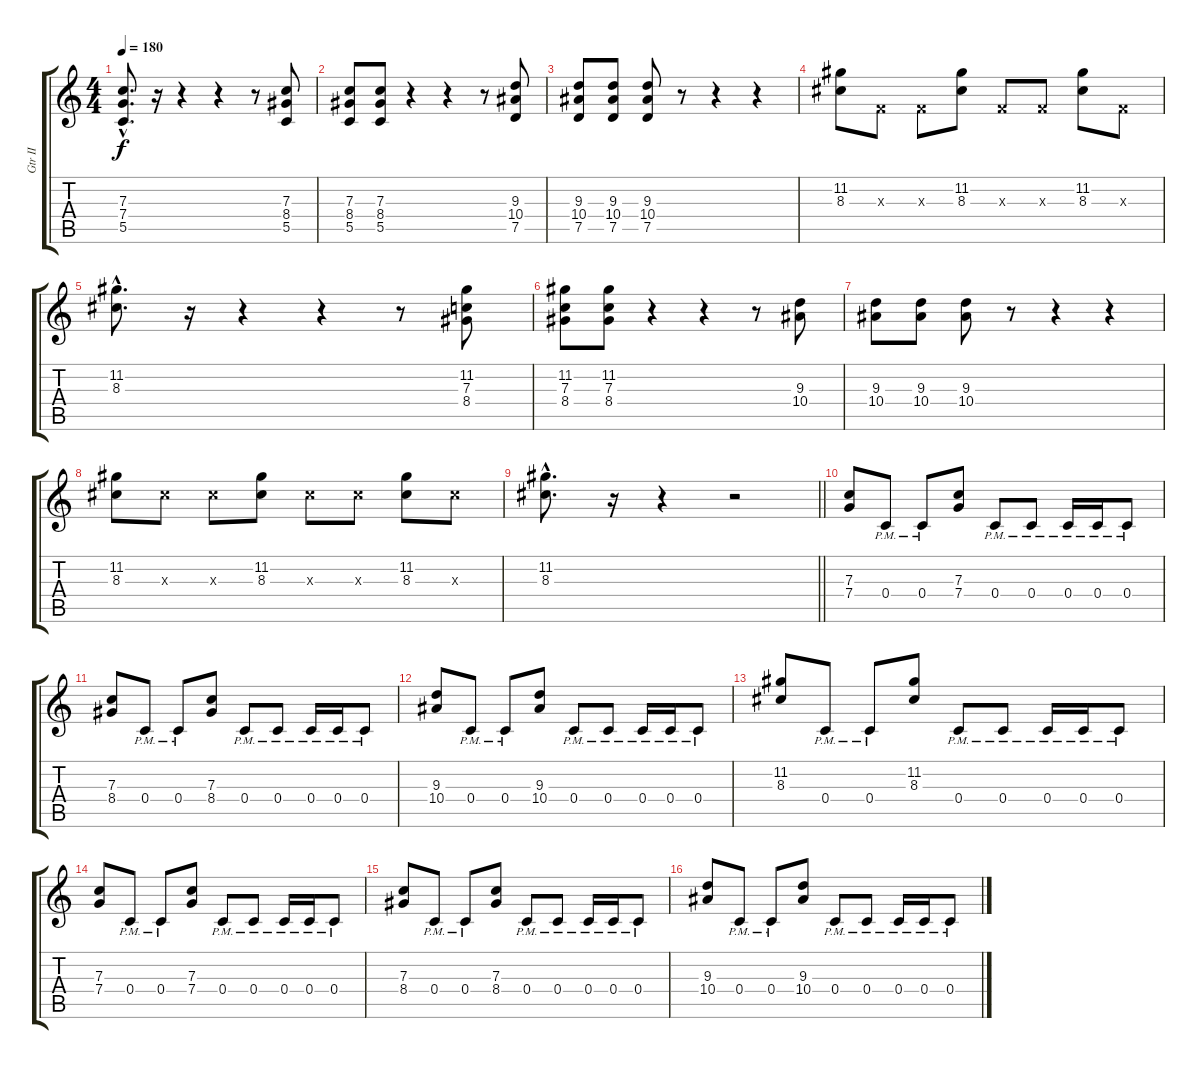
\track ("Gtr II" "Gtr II") {instrument distortionguitar}
\staff {score tabs}
\tuning (D4 A3 F3 C3 G2 D2) {hide}
\ts (4 4)
\tempo 180
\clef g2
\ks c
(7.3{hac} 7.4{hac} 5.5{hac}).8{d dy f instrument distortionguitar} r.16 r.4 r.4 r.8 (7.3 8.4 5.5).8 |
(7.3 8.4 5.5).8 (7.3 8.4 5.5).8 r.4 r.4 r.8 (9.3 10.4 7.5).8 |
(9.3 10.4 7.5).8 (9.3 10.4 7.5).8 (9.3 10.4 7.5).8 r.8 r.4 r.4 |
(11.2 8.3).8 0.3{x}.8 0.3{x}.8 (11.2 8.3).8 0.3{x}.8 0.3{x}.8 (11.2 8.3).8 0.3{x}.8 |
(11.2{hac} 8.3{hac}).8{d} r.16 r.4 r.4 r.8 (11.2 7.3 8.4).8 |
(11.2 7.3 8.4).8 (11.2 7.3 8.4).8 r.4 r.4 r.8 (9.3 10.4).8 |
(9.3 10.4).8 (9.3 10.4).8 (9.3 10.4).8 r.8 r.4 r.4 |
(11.2 8.3).8 8.3{x}.8 8.3{x}.8 (11.2 8.3).8 8.3{x}.8 8.3{x}.8 (11.2 8.3).8 8.3{x}.8 |
\barLineRight lightlight
(11.2{hac} 8.3{hac}).8{d} r.16 r.4 r.2 |
(7.3 7.4).8 0.4{pm}.8 0.4{pm}.8 (7.3 7.4).8 0.4{pm}.8 0.4{pm}.8 0.4{pm}.16 0.4{pm}.16 0.4{pm}.8 |
(7.3 8.4).8 0.4{pm}.8 0.4{pm}.8 (7.3 8.4).8 0.4{pm}.8 0.4{pm}.8 0.4{pm}.16 0.4{pm}.16 0.4{pm}.8 |
(9.3 10.4).8 0.4{pm}.8 0.4{pm}.8 (9.3 10.4).8 0.4{pm}.8 0.4{pm}.8 0.4{pm}.16 0.4{pm}.16 0.4{pm}.8 |
(11.2 8.3).8 0.4{pm}.8 0.4{pm}.8 (11.2 8.3).8 0.4{pm}.8 0.4{pm}.8 0.4{pm}.16 0.4{pm}.16 0.4{pm}.8 |
(7.3 7.4).8 0.4{pm}.8 0.4{pm}.8 (7.3 7.4).8 0.4{pm}.8 0.4{pm}.8 0.4{pm}.16 0.4{pm}.16 0.4{pm}.8 |
(7.3 8.4).8 0.4{pm}.8 0.4{pm}.8 (7.3 8.4).8 0.4{pm}.8 0.4{pm}.8 0.4{pm}.16 0.4{pm}.16 0.4{pm}.8 |
(9.3 10.4).8 0.4{pm}.8 0.4{pm}.8 (9.3 10.4).8 0.4{pm}.8 0.4{pm}.8 0.4{pm}.16 0.4{pm}.16 0.4{pm}.8
